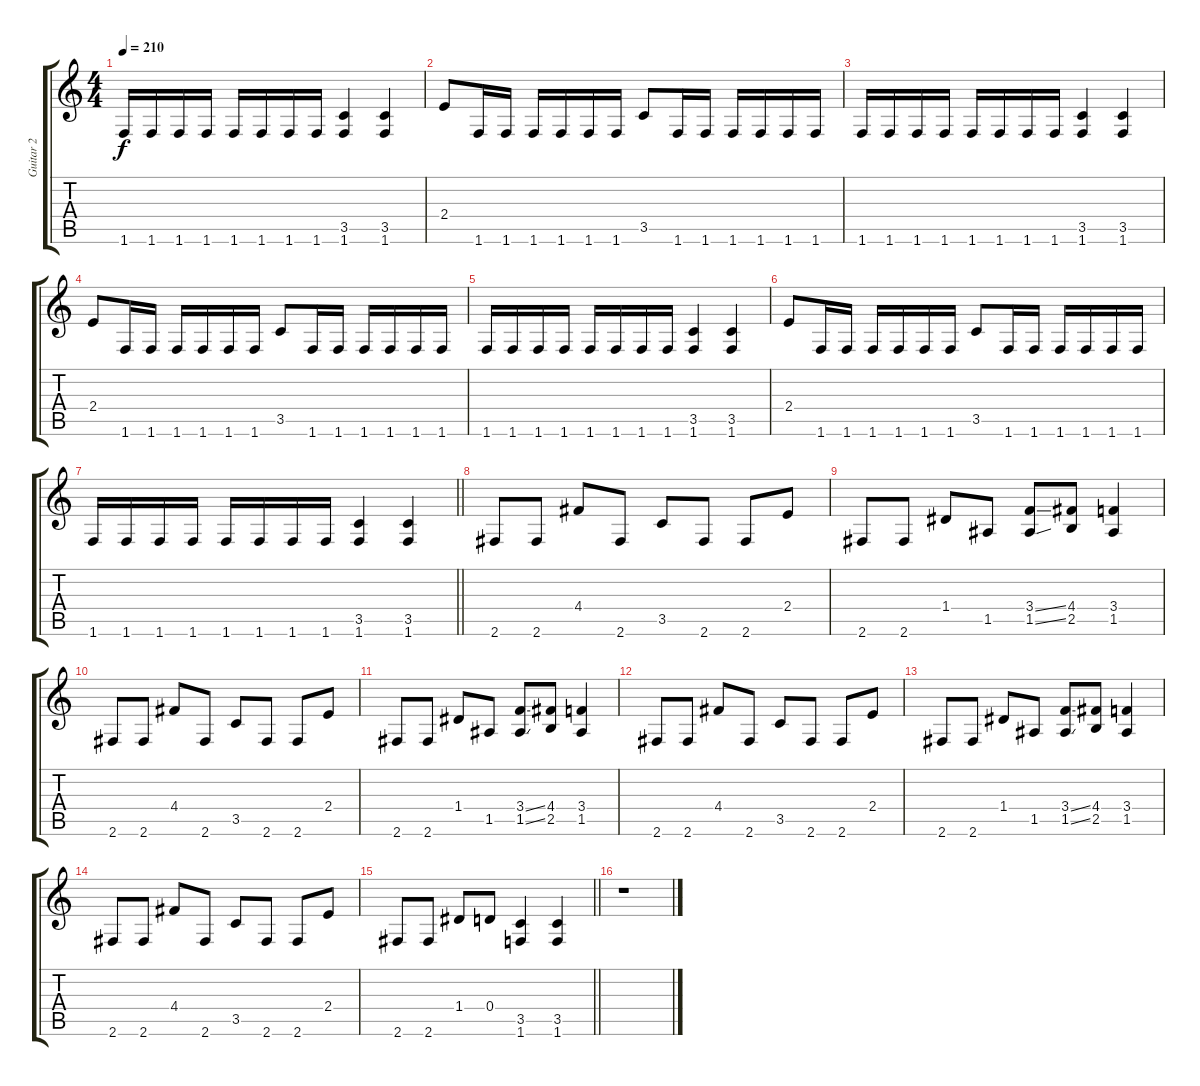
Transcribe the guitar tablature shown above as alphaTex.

\track ("Guitar 2" "Guitar 2") {instrument overdrivenguitar}
\staff {score tabs}
\tuning (E4 B3 G3 D3 A2 E2) {hide}
\ts (4 4)
\tempo 210
\clef g2
\ks c
1.6.16{dy f} 1.6.16 1.6.16 1.6.16 1.6.16 1.6.16 1.6.16 1.6.16 (3.5 1.6).4 (3.5 1.6).4 |
2.4.8 1.6.16 1.6.16 1.6.16 1.6.16 1.6.16 1.6.16 3.5.8 1.6.16 1.6.16 1.6.16 1.6.16 1.6.16 1.6.16 |
1.6.16 1.6.16 1.6.16 1.6.16 1.6.16 1.6.16 1.6.16 1.6.16 (3.5 1.6).4 (3.5 1.6).4 |
2.4.8 1.6.16 1.6.16 1.6.16 1.6.16 1.6.16 1.6.16 3.5.8 1.6.16 1.6.16 1.6.16 1.6.16 1.6.16 1.6.16 |
1.6.16 1.6.16 1.6.16 1.6.16 1.6.16 1.6.16 1.6.16 1.6.16 (3.5 1.6).4 (3.5 1.6).4 |
2.4.8 1.6.16 1.6.16 1.6.16 1.6.16 1.6.16 1.6.16 3.5.8 1.6.16 1.6.16 1.6.16 1.6.16 1.6.16 1.6.16 |
\barLineRight lightlight
1.6.16 1.6.16 1.6.16 1.6.16 1.6.16 1.6.16 1.6.16 1.6.16 (3.5 1.6).4 (3.5 1.6).4 |
2.6.8 2.6.8 4.4.8 2.6.8 3.5.8 2.6.8 2.6.8 2.4.8 |
2.6.8 2.6.8 1.4.8 1.5.8 (3.4{ss} 1.5{ss}).8 (4.4 2.5).8 (3.4 1.5).4 |
2.6.8 2.6.8 4.4.8 2.6.8 3.5.8 2.6.8 2.6.8 2.4.8 |
2.6.8 2.6.8 1.4.8 1.5.8 (3.4{ss} 1.5{ss}).8 (4.4 2.5).8 (3.4 1.5).4 |
2.6.8 2.6.8 4.4.8 2.6.8 3.5.8 2.6.8 2.6.8 2.4.8 |
2.6.8 2.6.8 1.4.8 1.5.8 (3.4{ss} 1.5{ss}).8 (4.4 2.5).8 (3.4 1.5).4 |
2.6.8 2.6.8 4.4.8 2.6.8 3.5.8 2.6.8 2.6.8 2.4.8 |
\barLineRight lightlight
2.6.8 2.6.8 1.4.8 0.4.8 (3.5 1.6).4 (3.5 1.6).4 |
r.1
